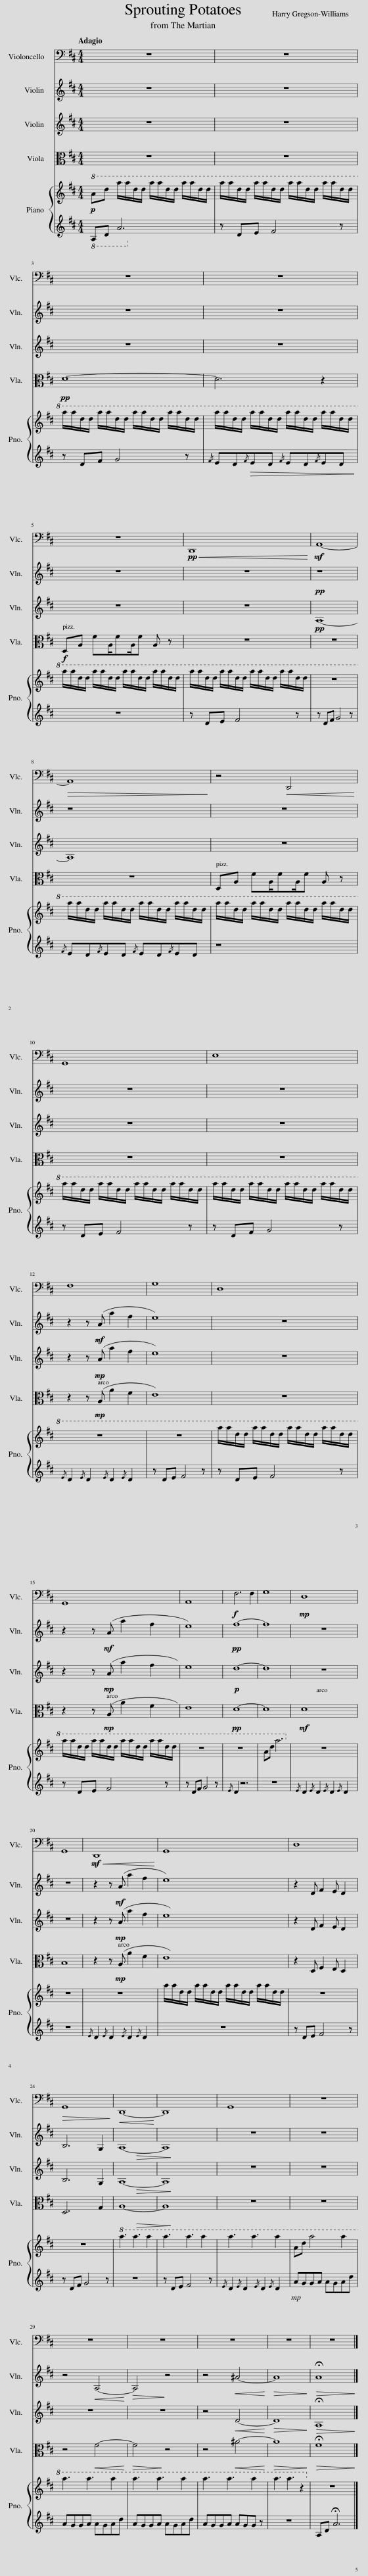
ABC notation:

X:1
%%score 1 2 3 4 { 5 | 6 }
L:1/8
Q:1/4=90
M:4/4
I:linebreak $
K:D
V:1 bass
V:2 treble
V:3 treble
V:4 alto
V:5 treble
V:6 treble
V:1
 z8 | z8 |$ z8 | z8 |$ z8 | %5
!pp!!<(! D,,8!<)! |!mf! A,,8- |$!>(! A,,8!>)! | z4!<(! D,,4!<)! |$ G,,8 | %10
 E,8 |$ F,8 | G,8 | D,8 |$ G,,8 | %15
 A,,8 |!f! F,6 F,2 | G,8 |!mp! D,8 |$ G,,8 | %20
!mf!!<(! D,,8!<)! | G,,8 | D,8 |$!>(! G,,8!>)! |!<(! D,,8-!<)! | %25
 D,,8 | G,,8 | z8 |$ z8 | z8 | %30
 z8 | z8 | z8 |] %33
V:2
 z8 | z8 |$ z8 | z8 |$ z8 | %5
 z8 |!pp! z8 |$ z8 | z8 |$ z8 | %10
 z8 |$ z2 z!mf! (A a2 f2 | e8) | z8 |$ z2 z!mf! (A a2 f2 | %15
 e8) |!pp! f8- | f8 | z8 |$ z8 | %20
 z2 z!mf! (A a2 f2 | e8) | z2 D F2 E D2 |$ B,6 G,2 |!>(! A,8-!>)! | %25
 A,8 | z8 | z8 |$ z4!<(! A,4-!<)! |!>(! A,4 z4!>)! | %30
 z4!<(! ^A4-!<)! |!>(! A8!>)! |!>(! !fermata!A8!>)! |] %33
V:3
 z8 | z8 |$ z8 | z8 |$ z8 | %5
 z8 |!pp! A,8- |$ A,8 | z8 |$ z8 | %10
 z8 |$ z2 z!mp! (A a2 f2) | e8 | z8 |$ z2 z!mp! (A a2 f2) | %15
 e8 |!p! d8- | d8 | z8 |$ z8 | %20
 z2 z!mp! (A a2 f2) | e8 | z2 D F2 E D2 |$ B,6 G,2 |!>(! A,8-!>)! | %25
 A,8 | z8 | z8 |$ z8 | z8 | %30
 z4!<(! D4-!<)! |!>(! D8!>)! |!>(! !fermata!A,8!>)! |] %33
V:4
 z8 | z8 |$!pp! D8- | D6 z2 |$!f! D,A, FA,/FA,/F A, z | %5
 z8 | z8 |$ z8 | D,A, FA,/FA,/F A, z |$ z8 | %10
 z8 |$ z2 z!mp! (A, A2 F2) | E8 | z8 |$ z2 z!mp! (A, A2 F2) | %15
 E8 |!pp! D8- | D8 |!mf! D8 |$ B,8 | %20
 z2 z!mp! (A, A2 F2) | E8 | z2 D, F,2 E, D,2 |$ D,6 G,2 |!>(! A,8-!>)! | %25
 A,8 | z8 | z8 |$ z4!<(! F4-!<)! |!>(! F4 z4!>)! | %30
 z4!<(! ^A4-!<)! |!>(! A8!>)! |!>(! !fermata!F8!>)! |] %33
V:5
!p!!8va(! ad' a'/a'/d'/d'/ a'/a'/d'/d'/ a'/a'/d'/d'/ | a'/a'/d'/d'/ a'/a'/d'/d'/ a'/a'/d'/d'/ a'/a'/d'/d'/ |$ a'/a'/d'/d'/ a'/a'/d'/d'/ a'/a'/d'/d'/ a'/a'/d'/d'/ | a'/a'/d'/d'/ a'/a'/d'/d'/ a'/a'/d'/d'/ a'/a'/d'/d'/ |$ a'/a'/d'/d'/ a'/a'/d'/d'/ a'/a'/d'/d'/ a'/a'/d'/d'/ | %5
 a'/a'/d'/d'/ a'/a'/d'/d'/ a'/a'/d'/d'/ a'/a'/d'/d'/ | z8 |$ a'/a'/d'/d'/ a'/a'/d'/d'/ a'/a'/d'/d'/ a'/a'/d'/d'/ | a'/a'/d'/d'/ a'/a'/d'/d'/ a'/a'/d'/d'/ a'/a'/d'/d'/ |$ a'/a'/d'/d'/ a'/a'/d'/d'/ a'/a'/d'/d'/ a'/a'/d'/d'/ | %10
 a'/a'/d'/d'/ a'/a'/d'/d'/ a'/a'/d'/d'/ a'/a'/d'/d'/ |$ z8 | z8 | a'/a'/d'/d'/ a'/a'/d'/d'/ a'/a'/d'/d'/ a'/a'/d'/d'/ |$ a'/a'/d'/d'/ a'/a'/d'/d'/ a'/a'/d'/d'/ a'/a'/d'/d'/ | %15
 z8 | z8 | ad' a'6!8va)! | z8 |$ z8 | %20
 z8 | a/a/d/d/ a/a/d/d/ a/a/d/d/ a/a/d/d/ | z8 |$ z8 |!8va(! a'3 a'3 a'2 | %25
 a'3 a'3 a'2 | a'3 a'3 a'2 | ad' a'4 a'2 |$ a'3 a'3 a'2 | a'3 a'3 a'2 | %30
 a'3 a'3 a'2 | a'3 a'3 z2!8va)! | z8 |] %33
V:6
!8vb(! A,,D, A,6!8vb)! | z DE F4 z |$ z DF G4 z |{/F} ED!>(!{/F}ED{/F} ED{/F}ED!>)! |$ z8 | %5
 z DE F4 z | z DF G4 z |${/F} ED{/F}ED{/F} ED{/F}ED | z8 |$ z DE F4 z | %10
 z DF G4 z |${/E} D2{/E} D2{/E} D2{/E} D2 | z DE F4 z | z DE F4 z |$ z DE F4 z | %15
 z DF G4 z |{/E} D2 z6 | z8 |{/E} D2{/E} D2{/E} D2{/E} D2 |$ z8 | %20
{/E} D2{/E} D2{/E} D2{/E} D2 | z8 | z DE F4 z |$ z DF G4 z | z8 | %25
 z DE F4 z |{/E} D2{/E} D2{/E} D2{/E} D2 | AGGA AGAd |$ AGGA AGAd | AGGA AGAd | %30
 AGGA AGG z | z8 | A,D !fermata!A6 |] %33
